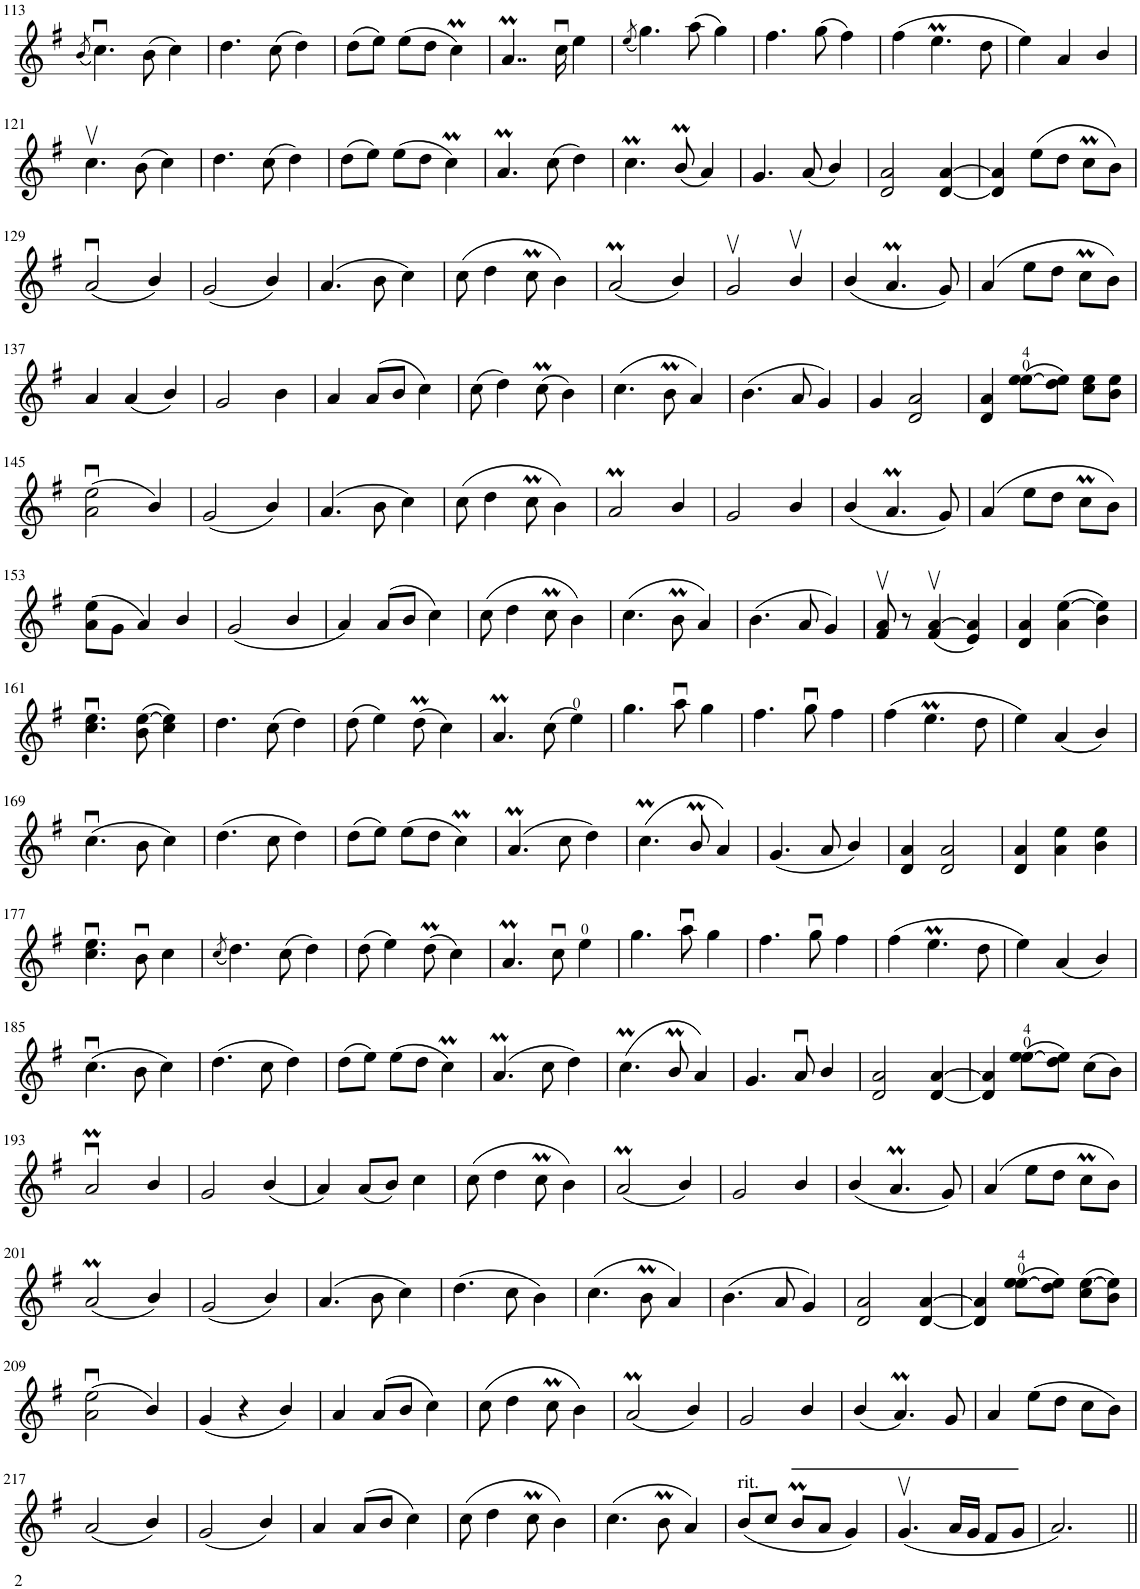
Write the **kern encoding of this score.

**kern
*part1
*staff1
*I"Violin
*I'Vln
!!LO:PB:g=z
*clefG2
*k[f#]
*M3/4
=113
(8qb/
4.ccu\)
(8b\
4cc\)
=114
4.dd\
(8cc\
4dd\)
=115
(8dd\L
8ee\J)
(8ee\L
8dd\J
4ccM\)
=116
4..aM/
16ccu\
4ee\
=117
(8qee/
4.gg\)
(8aa\
4gg\)
=118
4.ff#\
(8gg\
4ff#\)
=119
(4ff#\
4.eeM\
8dd\
=120
4ee\)
4a/
4b/
!!LO:LB:g=z
=121
4.ccv\
(8b\
4cc\)
=122
4.dd\
(8cc\
4dd\)
=123
(8dd\L
8ee\J)
(8ee\L
8dd\J
4ccM\)
=124
4.aM/
(8cc\
4dd\)
=125
4.ccM\
(8bm/
4a/)
=126
4.g/
(8a/
4b/)
=127
2d/ 2a/
[4d/ [4a/
=128
4d/] 4a/]
(8ee\L
8dd\J
8ccM\L
8b\J)
!!LO:LB:g=z
=129
(2au/
4b/)
=130
(2g/
4b/)
=131
(4.a/
8b\
4cc\)
=132
(8cc\
4dd\
8ccM\
4b\)
=133
(2aM/
4b/)
=134
2gv/
4bv/
=135
(4b/
4.aM/
8g/)
=136
(4a/
8ee\L
8dd\J
8ccM\L
8b\J)
!!LO:LB:g=z
=137
4a/
(4a/
4b/)
=138
2g/
4b\
=139
4a/
(8a/L
8b/J
4cc\)
=140
(8cc\
4dd\)
(8ccM\
4b\)
=141
(4.cc\
8bm\
4a/)
=142
(4.b\
8a/
4g/)
=143
4g/
2d/ 2a/
=144
4d/ 4a/
([8ee\ 8ee\ 8ee\L
8dd\ 8ee\]J)
8cc\ 8ee\L
8b\ 8ee\J
!!LO:LB:g=z
=145
(2a\u 2ee\u
4b/)
=146
(2g/
4b/)
=147
(4.a/
8b\
4cc\)
=148
(8cc\
4dd\
8ccM\
4b\)
=149
2aM/
4b/
=150
2g/
4b/
=151
(4b/
4.aM/
8g/)
=152
(4a/
8ee\L
8dd\J
8ccM\L
8b\J)
!!LO:LB:g=z
=153
(8a\ 8ee\L
8g\J
4a/)
4b/
=154
(2g/
4b/
=155
4a/)
(8a/L
8b/J
4cc\)
=156
(8cc\
4dd\
8ccM\
4b\)
=157
(4.cc\
8bm\
4a/)
=158
(4.b\
8a/
4g/)
=159
8f#/v 8a/v
8r
(4f#/v [4a/v
4e/ 4a/])
=160
4d/ 4a/
(4a\ [4ee\
4b\ 4ee\])
!!LO:LB:g=z
=161
4.cc\u 4.ee\u
(8b\ [8ee\
4cc\ 4ee\])
=162
4.dd\
(8cc\
4dd\)
=163
(8dd\
4ee\)
(8ddM\
4cc\)
=164
4.aM/
(8cc\
4ee\)
=165
4.gg\
8aau\
4gg\
=166
4.ff#\
8ggu\
4ff#\
=167
(4ff#\
4.eeM\
8dd\
=168
4ee\)
(4a/
4b/)
!!LO:LB:g=z
=169
(4.ccu\
8b\
4cc\)
=170
(4.dd\
8cc\
4dd\)
=171
(8dd\L
8ee\J)
(8ee\L
8dd\J
4ccM\)
=172
(4.aM/
8cc\
4dd\)
=173
(4.ccM\
8bm/
4a/)
=174
(4.g/
8a/
4b/)
=175
4d/ 4a/
2d/ 2a/
=176
4d/ 4a/
4a\ 4ee\
4b\ 4ee\
!!LO:LB:g=z
=177
4.cc\u 4.ee\u
8bu\
4cc\
=178
(8qcc/
4.dd\)
(8cc\
4dd\)
=179
(8dd\
4ee\)
(8ddM\
4cc\)
=180
4.aM/
8ccu\
4ee\
=181
4.gg\
8aau\
4gg\
=182
4.ff#\
8ggu\
4ff#\
=183
(4ff#\
4.eeM\
8dd\
=184
4ee\)
(4a/
4b/)
!!LO:LB:g=z
=185
(4.ccu\
8b\
4cc\)
=186
(4.dd\
8cc\
4dd\)
=187
(8dd\L
8ee\J)
(8ee\L
8dd\J
4ccM\)
=188
(4.aM/
8cc\
4dd\)
=189
(4.ccM\
8bm/
4a/)
=190
4.g/
8au/
4b/
=191
2d/ 2a/
[4d/ [4a/
=192
4d/] 4a/]
([8ee\ 8ee\ 8ee\L
8dd\ 8ee\]J)
(8cc\L
8b\J)
!!LO:LB:g=z
=193
2aMu/
4b/
=194
2g/
(4b/
=195
4a/)
(8a/L
8b/J)
4cc\
=196
(8cc\
4dd\
8ccM\
4b\)
=197
(2aM/
4b/)
=198
2g/
4b/
=199
(4b/
4.aM/
8g/)
=200
(4a/
8ee\L
8dd\J
8ccM\L
8b\J)
!!LO:LB:g=z
=201
(2aM/
4b/)
=202
(2g/
4b/)
=203
(4.a/
8b\
4cc\)
=204
(4.dd\
8cc\
4b\)
=205
(4.cc\
8bm\
4a/)
=206
(4.b\
8a/
4g/)
=207
2d/ 2a/
[4d/ [4a/
=208
4d/] 4a/]
([8ee\ 8ee\ 8ee\L
8dd\ 8ee\]J)
(8cc\ [8ee\L
8b\ 8ee\]J)
!!LO:LB:g=z
=209
(2a\u 2ee\u
4b/)
=210
(4g/
4r
4b/)
=211
4a/
(8a/L
8b/J
4cc\)
=212
(8cc\
4dd\
8ccM\
4b\)
=213
(2aM/
4b/)
=214
2g/
4b/
=215
(4b/
4.aM/)
8g/
=216
4a/
(8ee\L
8dd\J
8cc\L
8b\J)
!!LO:LB:g=z
=217
(2a/
4b/)
=218
(2g/
4b/)
=219
4a/
(8a/L
8b/J
4cc\)
=220
(8cc\
4dd\
8ccM\
4b\)
=221
(4.cc\
8bm\
4a/)
=222
!LO:TX:a:t=rit.
(8b/L
8cc/J
8bm/L
8a/J
4g/)
=223
(4.gv/
16a/LL
16g/JJ
8f#/L
8g/J
=224
2.a/)
=||
*-
